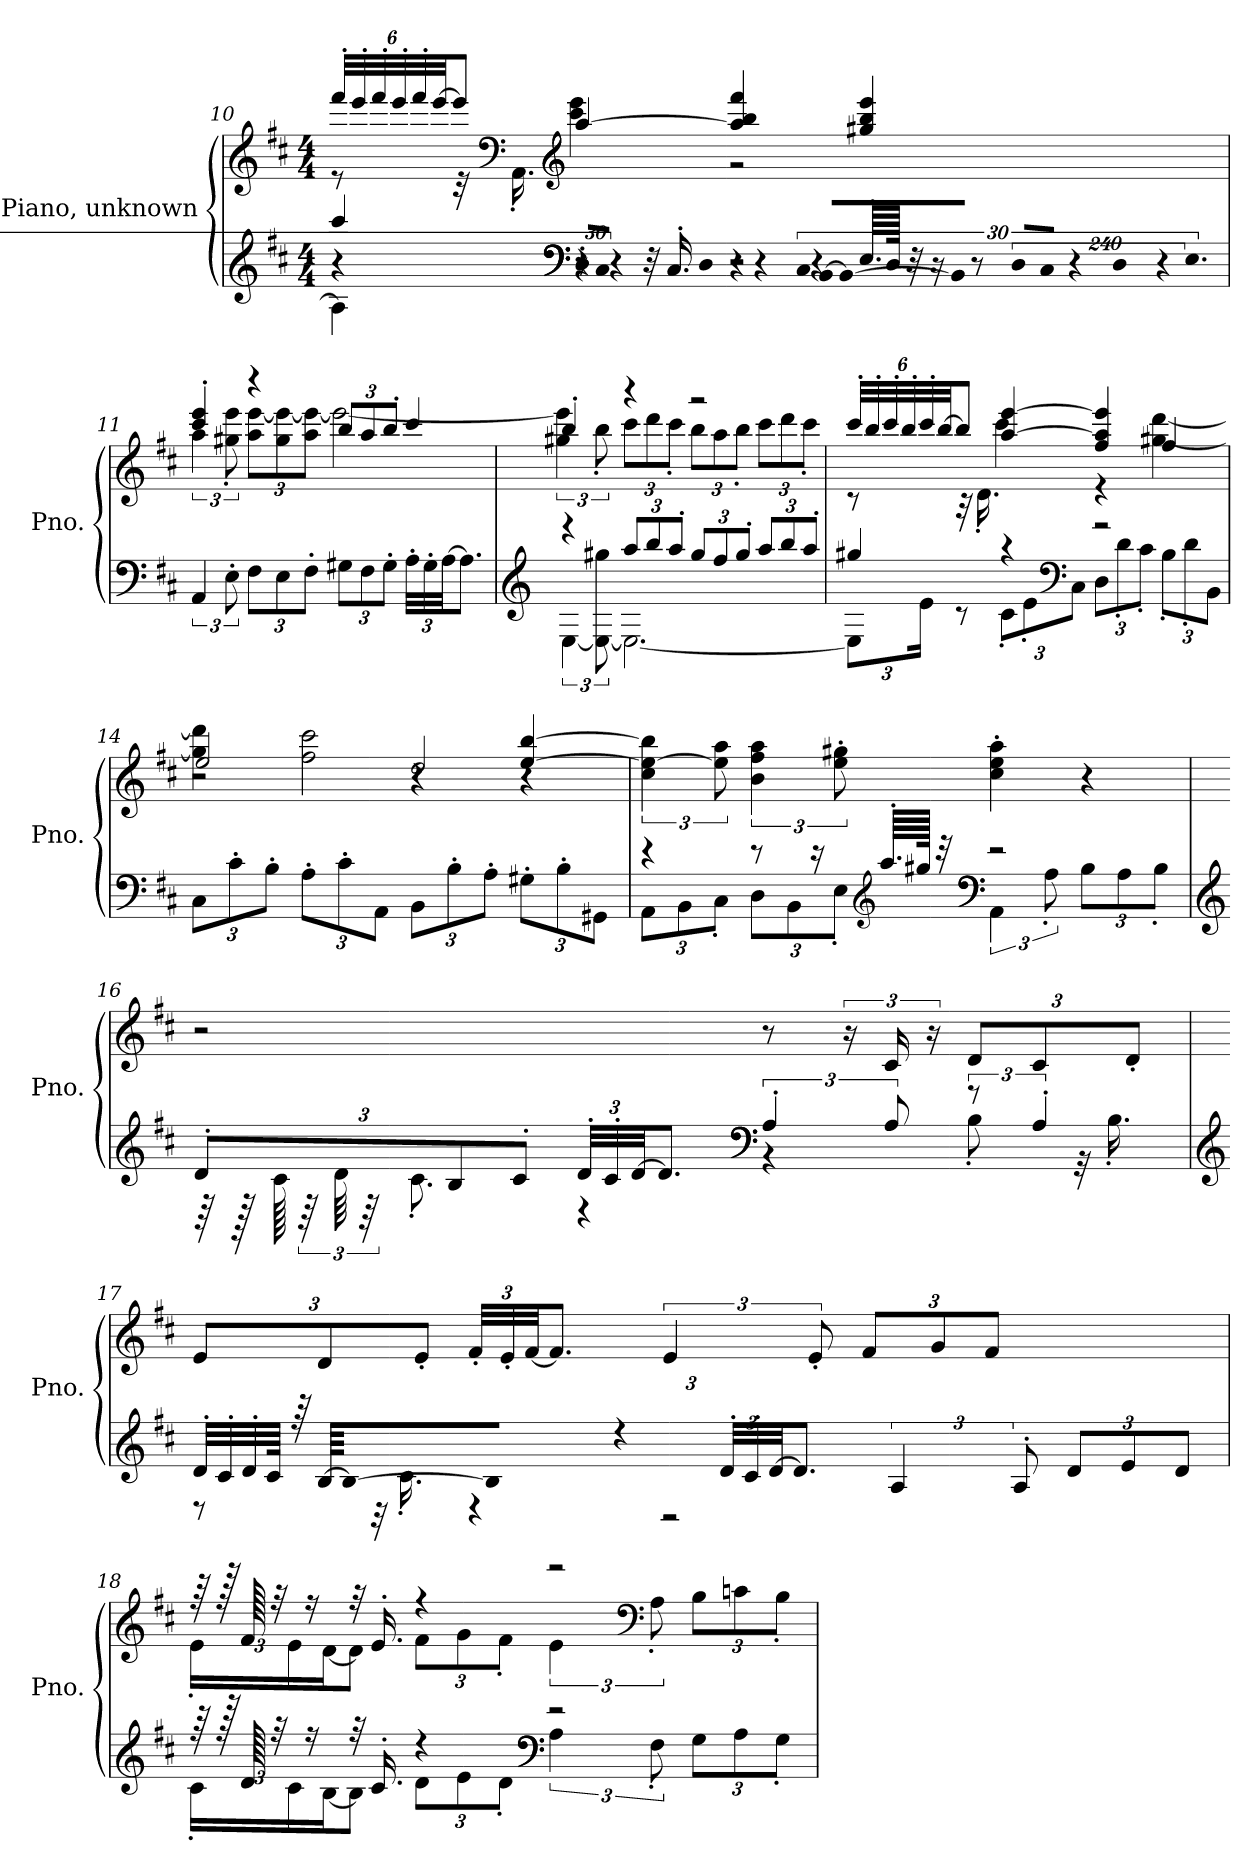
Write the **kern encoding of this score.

**kern	**kern
*part1	*part1
*staff2	*staff1
*I"Piano, unknown	*
*I'Pno.	*
!!LO:LB:g=z
*clefG2	*clefG2
*k[f#c#]	*k[f#c#]
*M4/4	*M4/4
=10	=10
*^	*
*	*^	*
*	*	*	*Xbrackettup
*	*	*	*^
4r	4A\]	4ccc#/	48fff#'/LLL	8r
.	.	.	48eee'/	.
.	.	.	48fff#'/	.
.	.	.	48eee'/	.
.	.	.	48fff#'/	.
.	.	.	[48eee/JJ	.
.	.	.	8eee/J]	32r
*	*	*	*clefF4	*
.	.	.	.	16.AA'\
*clefF4	*	*	*clefG2	*
!	!	!LO:N:vis=64	!	!
8r	4r	960%17D'/LLLL	[4aa/	4ccc#\ 4eee\
!	!	!LO:N:vis=64	!	!
.	.	960%17C#/JJJJ	.	.
.	.	1920ryy	.	.
!	!	!LO:N:vis=128	!	!
.	.	1920%17r	.	.
!	!	!LO:N:vis=256	!	!
.	.	1920%17D/	.	.
!	!	!LO:N:vis=128	!	!
.	.	1920%17r	.	.
!	!	!LO:N:vis=256	!	!
.	.	1920%17C#/	.	.
!	!	!LO:N:vis=128	!	!
.	.	1920%17r	.	.
!	!	!LO:N:vis=256	!	!
.	.	[1920%17BB/KKLLL	.	.
!	!	!LO:N:vis=32	!	!
.	.	640%23BB/JJ_	.	.
32r	.	8BB/J]	.	.
16.C#'/	.	.	.	.
!	!	!LO:N:vis=16	!	!
4r	2r	1920%137D/LL	4aa/] 4bb/ 4fff#/	2r
!	!	!LO:N:vis=16	!	!
.	.	1920%137C#/JJ	.	.
!	!	!LO:N:vis=32	!	!
.	.	640%23r	.	.
!	!	!LO:N:vis=32	!	!
.	.	640%23D/	.	.
!	!	!LO:N:vis=16	!	!
.	.	1920%137r	.	.
64.E'/LLLL	.	.	4gg#X/ 4bb/ 4eee/	.
128D/JJJJk	.	.	.	.
32r	.	.	.	.
!	!	!LO:N:vis=8.	!	!
.	.	640%137E/	.	.
16r	.	.	.	.
8r	.	.	.	.
*v	*v	*v	*	*
!!LO:PB:g=z	!!
=11	=11	=11
*	*	*brackettup
6AA/	4ccc#/' 4eee/'	6aa\
12E'\	.	12gg#X\' 12eee\'
*Xbrackettup	*	*Xbrackettup
12F#\L	4r	12aa\ [12eee\L
12E\	.	12gg#\ 12eee\_
12F#'\J	.	12aa\ 12eee\_J
12G#X\L	12bb/L	2eee\_
12F#\	12aa/	.
12G#'\J	12bb'/J	.
48A'\LLL	4ccc#/	.
48G#'\	.	.
[48A\JJ	.	.
8.A\J]	.	.
=12	=12	=12
*clefG2	*	*
*^	*	*
*	*brackettup	*	*brackettup
4r	[6E\	4bb'/	6gg#X\ 6eee\]
.	12E\_ 12gg#X\	.	12bb'\
*Xbrackettup	*	*	*Xbrackettup
12aa/L	2.E\_	4r	12ccc#\L
12bb/	.	.	12ddd\
12aa'/J	.	.	12ccc#'\J
12gg#/L	.	2r	12bb\L
12ff#/	.	.	12aa\
12gg#'/J	.	.	12bb'\J
12aa/L	.	.	12ccc#\L
12bb/	.	.	12ddd\
12aa'/J	.	.	12ccc#'\J
!!LO:LB:g=z	!!
=13	=13	=13	=13
4gg#X/	12E\L]	48ccc#'/LLL	8r
.	.	48bb'/	.
.	.	48ccc#'/	.
.	.	48bb'/	.
.	24e\Jk	48ccc#'/	.
.	.	[48bb/JJ	.
.	8r	8bb/J]	32r
.	.	.	16.d'\
4r	12c#'\L	[4aa/ [4eee/	4ccc#\
.	12e'\	.	.
*clefF4	*	*	*
.	12C#\J	.	.
2r	12D\L	4ff#/ 4aa/] 4eee/]	4r
.	12d'\	.	.
.	12c#'\J	.	.
.	12B'\L	4ff#/	[4gg#X\ [4ddd\
.	12d'\	.	.
.	12BB\J	.	.
*v	*v	*	*
=14	=14	=14
*	*	*^
12C#\L	2r	4gg#\] 4ddd\]	2ee/
12c#'\	.	.	.
12B'\J	.	.	.
12A'\L	.	2ff#\ 2ccc#\	.
12c#'\	.	.	.
12AA\J	.	.	.
12BB\L	4r	.	2dd/
12B'\	.	.	.
12A'\J	.	.	.
12G#X'\L	[4ee/ [4bb/	4r	.
12B'\	.	.	.
12GG#X\J	.	.	.
*	*v	*v	*v
!!LO:LB:g=z
=15	=15
*^	*
*	*	*brackettup
4r	12AA\L	6cc#\ 6ee\_ 6bb\]
.	12BB\	.
.	12C#'\J	12ee\] 12aa\
8r	12D\L	6b\ 6ff#\ 6aa\
.	12BB\	.
16r	.	.
.	12E'\J	12ee\' 12gg#X\'
*clefG2	*	*
64.aa'/LLLL	.	.
128gg#X/JJJJk	.	.
32r	.	.
*clefF4	*	*
*	*brackettup	*
2r	6AA\	4cc#\' 4ee\' 4aa\'
.	12A'\	.
*	*Xbrackettup	*
.	12B\L	4r
.	12A\	.
.	12B'\J	.
!!LO:LB:g=z
=16	=16	=16
*clefG2	*	*
12d'/L	64r	2r
.	128r	.
.	128c#\	.
*	*brackettup	*
.	96r	.
.	96d\	.
.	96r	.
.	8.c#'\	.
12B/	.	.
12c#'/J	.	.
*Xbrackettup	*	*
48d'/LLL	4r	.
48c#'/	.	.
[48d/JJ	.	.
8.d/J]	.	.
*clefF4	*	*
*brackettup	*	*
6A'/	4r	8r
.	.	24r
12A/	.	24c#/
.	.	24r
*	*	*Xbrackettup
12r	8B'\	12d/L
6A'/	.	12c#/
.	32r	.
.	16.B'\	.
.	.	12d'/J
!!LO:LB:g=z
=17	=17	=17
*clefG2	*	*
*Xbrackettup	*	*
48d'/LLL	8r	12e/L
48c#'/	.	.
48d'/	.	.
*brackettup	*	*
96c#/JJJk	.	.
96r	.	.
[96B/KLLL	.	12d/
32B/J_	.	.
16B/JJ]	32r	.
.	16.c#'\	.
.	.	12e'/J
16r	.	.
*Xbrackettup	*	*
48d'/LLL	4r	48f#'/LLL
48c#'/	.	48e'/
[48d/JJ	.	[48f#/JJ
8.d/J]	.	8.f#/J]
*brackettup	*	*brackettup
6A/	2r	6e/
12A'/	.	12e'/
*Xbrackettup	*	*Xbrackettup
12d/L	.	12f#/L
12e/	.	12g/
12d/J	.	12f#/J
=18	=18	=18
*	*	*^
64r	24c#'\LL	64r	24e'\LL
128r	.	128r	.
128d/	.	128f#/	.
32r	.	32r	.
.	24c#\	.	24e\
16r	.	16r	.
.	[24B\J	.	[24d\J
32r	8B\J]	32r	8d\J]
16.c#'/	.	16.e'/	.
4r	12d\L	4r	12f#\L
.	12e\	.	12g\
.	12d'\J	.	12f#'\J
*clefF4	*	*	*
*	*brackettup	*	*brackettup
2r	6A\	2r	6e\
*	*	*clefF4	*
.	12F#'\	.	12A'\
*	*Xbrackettup	*	*Xbrackettup
.	12G\L	.	12B\L
.	12A\	.	12cn\
.	12G'\J	.	12B'\J
*v	*v	*	*
*	*v	*v
=	=
*-	*-
